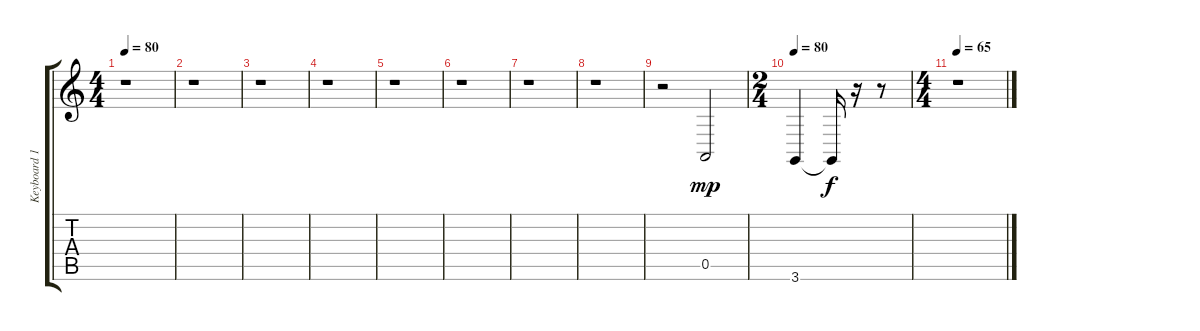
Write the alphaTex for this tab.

\track ("Keyboard 1" "Keyboard 1") {instrument stringensemble2}
\staff {score tabs}
\tuning (E4 B3 G3 D3 A2 E2) {hide}
\ts (4 4)
\tempo 80
\clef g2
\ks c
r.1{dy f} |
r.1 |
r.1 |
r.1 |
r.1 |
r.1 |
r.1 |
r.1 |
r.2 0.5.2{dy mp} |
\ts (2 4)
\tempo 80
3.6.4 3.6{t}.16{dy f} r.16 r.8 |
\ts (4 4)
\tempo 65
r.1
